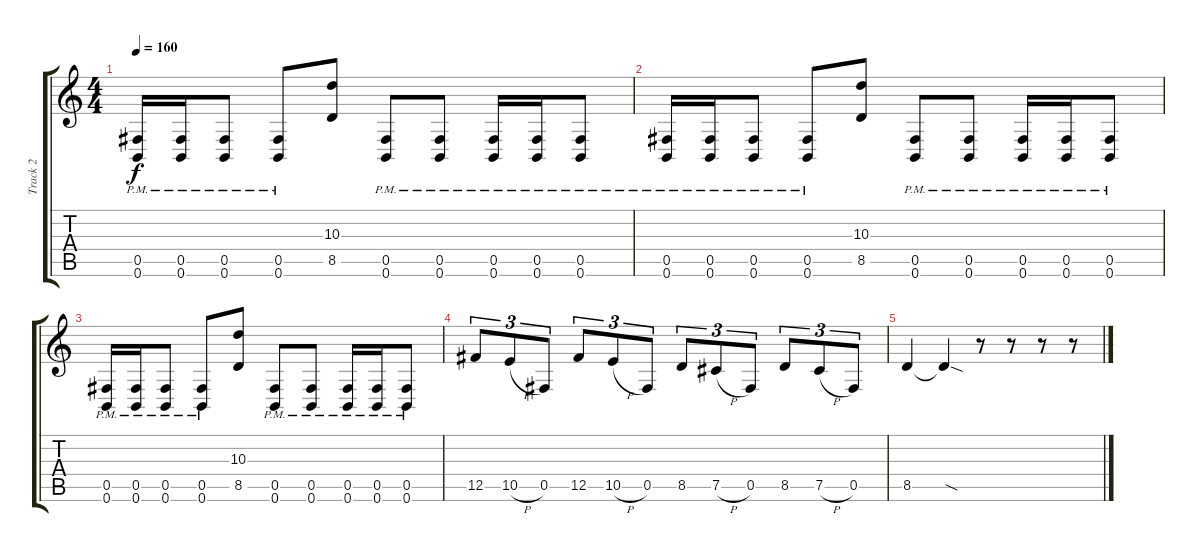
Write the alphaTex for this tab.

\track ("Track 2" "Track 2") {instrument distortionguitar}
\staff {score tabs}
\tuning (Db4 Ab3 E3 B2 Gb2 B1) {hide}
\ts (4 4)
\tempo 160
\clef g2
\ks c
(0.5{pm} 0.6{pm}).16{dy f} (0.5{pm} 0.6{pm}).16 (0.5{pm} 0.6{pm}).8 (0.5{pm} 0.6{pm}).8 (10.3 8.5).8 (0.5{pm} 0.6{pm}).8 (0.5{pm} 0.6{pm}).8 (0.5{pm} 0.6{pm}).16 (0.5{pm} 0.6{pm}).16 (0.5{pm} 0.6{pm}).8 |
(0.5{pm} 0.6{pm}).16 (0.5{pm} 0.6{pm}).16 (0.5{pm} 0.6{pm}).8 (0.5{pm} 0.6{pm}).8 (10.3 8.5).8 (0.5{pm} 0.6{pm}).8 (0.5{pm} 0.6{pm}).8 (0.5{pm} 0.6{pm}).16 (0.5{pm} 0.6{pm}).16 (0.5{pm} 0.6{pm}).8 |
(0.5{pm} 0.6{pm}).16 (0.5{pm} 0.6{pm}).16 (0.5{pm} 0.6{pm}).8 (0.5{pm} 0.6{pm}).8 (10.3 8.5).8 (0.5{pm} 0.6{pm}).8 (0.5{pm} 0.6{pm}).8 (0.5{pm} 0.6{pm}).16 (0.5{pm} 0.6{pm}).16 (0.5{pm} 0.6{pm}).8 |
12.5.8{tu (3 2)} 10.5{h}.8{tu (3 2)} 0.5.8{tu (3 2)} 12.5.8{tu (3 2)} 10.5{h}.8{tu (3 2)} 0.5.8{tu (3 2)} 8.5.8{tu (3 2)} 7.5{h}.8{tu (3 2)} 0.5.8{tu (3 2)} 8.5.8{tu (3 2)} 7.5{h}.8{tu (3 2)} 0.5.8{tu (3 2)} |
8.5.4 8.5{sod t}.4 r.8 r.8 r.8 r.8
